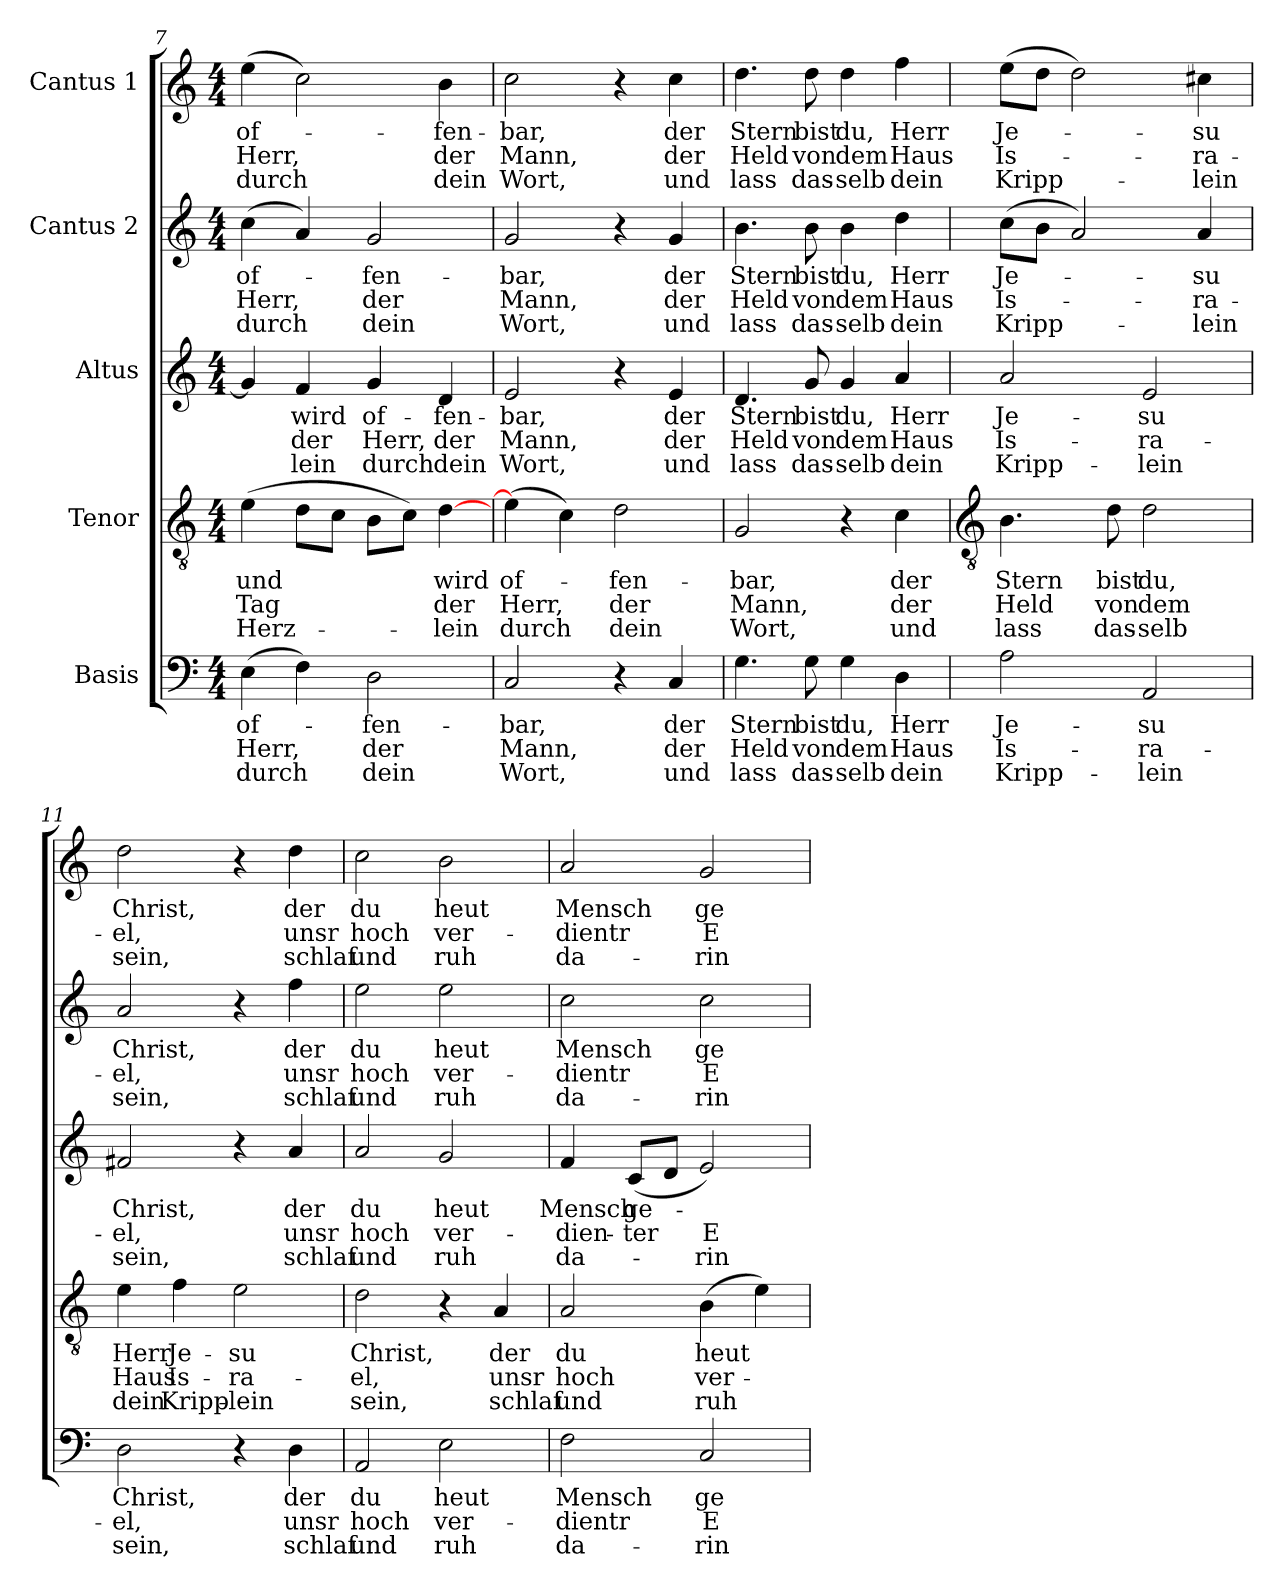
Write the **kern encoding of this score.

**kern	**text	**text	**text	**kern	**text	**text	**text	**kern	**text	**text	**text	**kern	**text	**text	**text	**kern	**text	**text	**text
*part5	*part5	*part5	*part5	*part4	*part4	*part4	*part4	*part3	*part3	*part3	*part3	*part2	*part2	*part2	*part2	*part1	*part1	*part1	*part1
*staff5	*staff5	*staff5	*staff5	*staff4	*staff4	*staff4	*staff4	*staff3	*staff3	*staff3	*staff3	*staff2	*staff2	*staff2	*staff2	*staff1	*staff1	*staff1	*staff1
*I"Basis	*	*	*	*I"Tenor	*	*	*	*I"Altus	*	*	*	*I"Cantus 2	*	*	*	*I"Cantus 1	*	*	*
*clefF4	*	*	*	*clefGv2	*	*	*	*clefG2	*	*	*	*clefG2	*	*	*	*clefG2	*	*	*
*k[]	*	*	*	*k[]	*	*	*	*k[]	*	*	*	*k[]	*	*	*	*k[]	*	*	*
*C:	*	*	*	*C:	*	*	*	*C:	*	*	*	*C:	*	*	*	*C:	*	*	*
*M4/4	*	*	*	*M4/4	*	*	*	*M4/4	*	*	*	*M4/4	*	*	*	*M4/4	*	*	*
=7	=7	=7	=7	=7	=7	=7	=7	=7	=7	=7	=7	=7	=7	=7	=7	=7	=7	=7	=7
!	!LO:LY:b	!LO:LY:b	!LO:LY:b	!	!LO:LY:b	!LO:LY:b	!LO:LY:b	!	!	!	!	!	!LO:LY:b	!LO:LY:b	!LO:LY:b	!	!LO:LY:b	!LO:LY:b	!LO:LY:b
(>4E	of-	-Herr,	durch	(>4e	und	Tag	Herz-	4g]	.	.	.	(<4cc	of-	-Herr,	durch	(>4ee	of-	-Herr,	durch
!	!	!	!	!	!	!	!	!	!LO:LY:b	!LO:LY:b	!LO:LY:b	!	!	!	!	!	!	!	!
4F)	.	.	.	8dL	.	.	.	4f	-wird	der	lein	4a)	.	.	.	2cc)	.	.	.
.	.	.	.	8cJ	.	.	.	.	.	.	.	.	.	.	.	.	.	.	.
!	!LO:LY:b	!LO:LY:b	!LO:LY:b	!	!	!	!	!	!LO:LY:b	!LO:LY:b	!LO:LY:b	!	!LO:LY:b	!LO:LY:b	!LO:LY:b	!	!	!	!
2D	fen-	-der	dein	8BL	.	.	.	4g	of-	-Herr,	durch	2g	fen-	-der	dein	.	.	.	.
.	.	.	.	8cJ)	.	.	.	.	.	.	.	.	.	.	.	.	.	.	.
!	!	!	!	!	!LO:LY:b	!LO:LY:b	!LO:LY:b	!	!LO:LY:b	!LO:LY:b	!LO:LY:b	!	!	!	!	!	!LO:LY:b	!LO:LY:b	!LO:LY:b
.	.	.	.	[4d	-wird	der	lein	4d	fen-	-der	dein	.	.	.	.	4b	fen-	-der	dein
=8	=8	=8	=8	=8	=8	=8	=8	=8	=8	=8	=8	=8	=8	=8	=8	=8	=8	=8	=8
!	!LO:LY:b	!LO:LY:b	!LO:LY:b	!	!LO:LY:b	!LO:LY:b	!LO:LY:b	!	!LO:LY:b	!LO:LY:b	!LO:LY:b	!	!LO:LY:b	!LO:LY:b	!LO:LY:b	!	!LO:LY:b	!LO:LY:b	!LO:LY:b
2C	bar,	Mann,	Wort,	(>4e]	of-	-Herr,	durch	2e	bar,	Mann,	Wort,	2g	bar,	Mann,	Wort,	2cc	bar,	Mann,	Wort,
.	.	.	.	4c)	.	.	.	.	.	.	.	.	.	.	.	.	.	.	.
!	!	!	!	!	!LO:LY:b	!LO:LY:b	!LO:LY:b	!	!	!	!	!	!	!	!	!	!	!	!
4r	.	.	.	2d	fen-	-der	dein	4r	.	.	.	4r	.	.	.	4r	.	.	.
!	!LO:LY:b	!LO:LY:b	!LO:LY:b	!	!	!	!	!	!LO:LY:b	!LO:LY:b	!LO:LY:b	!	!LO:LY:b	!LO:LY:b	!LO:LY:b	!	!LO:LY:b	!LO:LY:b	!LO:LY:b
4C	der	der	und	.	.	.	.	4e	der	der	und	4g	der	der	und	4cc	der	der	und
!!LO:LB:g=z
=9	=9	=9	=9	=9	=9	=9	=9	=9	=9	=9	=9	=9	=9	=9	=9	=9	=9	=9	=9
!	!LO:LY:b	!LO:LY:b	!LO:LY:b	!	!LO:LY:b	!LO:LY:b	!LO:LY:b	!	!LO:LY:b	!LO:LY:b	!LO:LY:b	!	!LO:LY:b	!LO:LY:b	!LO:LY:b	!	!LO:LY:b	!LO:LY:b	!LO:LY:b
4.G	Stern	Held	lass	2G	bar,	Mann,	Wort,	4.d	Stern	Held	lass	4.b	Stern	Held	lass	4.dd	Stern	Held	lass
!	!LO:LY:b	!LO:LY:b	!LO:LY:b	!	!	!	!	!	!LO:LY:b	!LO:LY:b	!LO:LY:b	!	!LO:LY:b	!LO:LY:b	!LO:LY:b	!	!LO:LY:b	!LO:LY:b	!LO:LY:b
8G	bist	von	das-	.	.	.	.	8g	bist	von	das-	8b	bist	von	das-	8dd	bist	von	das-
!	!LO:LY:b	!LO:LY:b	!LO:LY:b	!	!	!	!	!	!LO:LY:b	!LO:LY:b	!LO:LY:b	!	!LO:LY:b	!LO:LY:b	!LO:LY:b	!	!LO:LY:b	!LO:LY:b	!LO:LY:b
4G	-du,	dem	selb	4r	.	.	.	4g	-du,	dem	selb	4b	-du,	dem	selb	4dd	-du,	dem	selb
!	!LO:LY:b	!LO:LY:b	!LO:LY:b	!	!LO:LY:b	!LO:LY:b	!LO:LY:b	!	!LO:LY:b	!LO:LY:b	!LO:LY:b	!	!LO:LY:b	!LO:LY:b	!LO:LY:b	!	!LO:LY:b	!LO:LY:b	!LO:LY:b
4D	Herr	Haus	dein	4c	der	der	und	4a	Herr	Haus	dein	4dd	Herr	Haus	dein	4ff	Herr	Haus	dein
!!LO:LB:g=z
=10	=10	=10	=10	=10	=10	=10	=10	=10	=10	=10	=10	=10	=10	=10	=10	=10	=10	=10	=10
*	*	*	*	*clefGv2	*	*	*	*	*	*	*	*	*	*	*	*	*	*	*
!	!LO:LY:b	!LO:LY:b	!LO:LY:b	!	!LO:LY:b	!LO:LY:b	!LO:LY:b	!	!LO:LY:b	!LO:LY:b	!LO:LY:b	!	!LO:LY:b	!LO:LY:b	!LO:LY:b	!	!LO:LY:b	!LO:LY:b	!LO:LY:b
2A	Je-	-Is-	-Kripp-	4.B	Stern	Held	lass	2a	Je-	-Is-	-Kripp-	(>8ccL	Je-	-Is-	-Kripp-	(>8eeL	Je-	-Is-	-Kripp-
.	.	.	.	.	.	.	.	.	.	.	.	8bJ	.	.	.	8ddJ	.	.	.
.	.	.	.	.	.	.	.	.	.	.	.	2a)	.	.	.	2dd)	.	.	.
!	!	!	!	!	!LO:LY:b	!LO:LY:b	!LO:LY:b	!	!	!	!	!	!	!	!	!	!	!	!
.	.	.	.	8d	bist	von	das-	.	.	.	.	.	.	.	.	.	.	.	.
!	!LO:LY:b	!LO:LY:b	!LO:LY:b	!	!LO:LY:b	!LO:LY:b	!LO:LY:b	!	!LO:LY:b	!LO:LY:b	!LO:LY:b	!	!	!	!	!	!	!	!
2AA	-su	ra-	-lein	2d	-du,	dem	selb	2e	-su	ra-	-lein	.	.	.	.	.	.	.	.
!	!	!	!	!	!	!	!	!	!	!	!	!	!LO:LY:b	!LO:LY:b	!LO:LY:b	!	!LO:LY:b	!LO:LY:b	!LO:LY:b
.	.	.	.	.	.	.	.	.	.	.	.	4a	-su	ra-	-lein	4cc#X	-su	ra-	-lein
=11	=11	=11	=11	=11	=11	=11	=11	=11	=11	=11	=11	=11	=11	=11	=11	=11	=11	=11	=11
!	!LO:LY:b	!LO:LY:b	!LO:LY:b	!	!LO:LY:b	!LO:LY:b	!LO:LY:b	!	!LO:LY:b	!LO:LY:b	!LO:LY:b	!	!LO:LY:b	!LO:LY:b	!LO:LY:b	!	!LO:LY:b	!LO:LY:b	!LO:LY:b
2D	Christ,	el,	sein,	4e	Herr	Haus	dein	2f#X	Christ,	el,	sein,	2a	Christ,	el,	sein,	2dd	Christ,	el,	sein,
!	!	!	!	!	!LO:LY:b	!LO:LY:b	!LO:LY:b	!	!	!	!	!	!	!	!	!	!	!	!
.	.	.	.	4f	Je-	-Is-	-Kripp-	.	.	.	.	.	.	.	.	.	.	.	.
!	!	!	!	!	!LO:LY:b	!LO:LY:b	!LO:LY:b	!	!	!	!	!	!	!	!	!	!	!	!
4r	.	.	.	2e	-su	ra-	-lein	4r	.	.	.	4r	.	.	.	4r	.	.	.
!	!LO:LY:b	!LO:LY:b	!LO:LY:b	!	!	!	!	!	!LO:LY:b	!LO:LY:b	!LO:LY:b	!	!LO:LY:b	!LO:LY:b	!LO:LY:b	!	!LO:LY:b	!LO:LY:b	!LO:LY:b
4D	der	unsr	schlaf	.	.	.	.	4a	der	unsr	schlaf	4ff	der	unsr	schlaf	4dd	der	unsr	schlaf
=12	=12	=12	=12	=12	=12	=12	=12	=12	=12	=12	=12	=12	=12	=12	=12	=12	=12	=12	=12
!	!LO:LY:b	!LO:LY:b	!LO:LY:b	!	!LO:LY:b	!LO:LY:b	!LO:LY:b	!	!LO:LY:b	!LO:LY:b	!LO:LY:b	!	!LO:LY:b	!LO:LY:b	!LO:LY:b	!	!LO:LY:b	!LO:LY:b	!LO:LY:b
2AA	du	hoch	und	2d	Christ,	el,	sein,	2a	du	hoch	und	2ee	du	hoch	und	2cc	du	hoch	und
!	!LO:LY:b	!LO:LY:b	!LO:LY:b	!	!	!	!	!	!LO:LY:b	!LO:LY:b	!LO:LY:b	!	!LO:LY:b	!LO:LY:b	!LO:LY:b	!	!LO:LY:b	!LO:LY:b	!LO:LY:b
2E	heut	ver-	-ruh	4r	.	.	.	2g	heut	ver-	-ruh	2ee	heut	ver-	-ruh	2b	heut	ver-	-ruh
!	!	!	!	!	!LO:LY:b	!LO:LY:b	!LO:LY:b	!	!	!	!	!	!	!	!	!	!	!	!
.	.	.	.	4A	der	unsr	schlaf	.	.	.	.	.	.	.	.	.	.	.	.
=13	=13	=13	=13	=13	=13	=13	=13	=13	=13	=13	=13	=13	=13	=13	=13	=13	=13	=13	=13
!	!LO:LY:b	!LO:LY:b	!LO:LY:b	!	!LO:LY:b	!LO:LY:b	!LO:LY:b	!	!LO:LY:b	!LO:LY:b	!LO:LY:b	!	!LO:LY:b	!LO:LY:b	!LO:LY:b	!	!LO:LY:b	!LO:LY:b	!LO:LY:b
2F	Mensch	dientr	da-	2A	du	hoch	und	4f	Mensch	dien-	-da-	2cc	Mensch	dientr	da-	2a	Mensch	dientr	da-
!	!	!	!	!	!	!	!	!	!LO:LY:b	!LO:LY:b	!	!	!	!	!	!	!	!	!
.	.	.	.	.	.	.	.	(>8cL	-ge-	-ter	.	.	.	.	.	.	.	.	.
.	.	.	.	.	.	.	.	8dJ	.	.	.	.	.	.	.	.	.	.	.
!	!LO:LY:b	!LO:LY:b	!LO:LY:b	!	!LO:LY:b	!LO:LY:b	!LO:LY:b	!	!	!LO:LY:b	!LO:LY:b	!	!LO:LY:b	!LO:LY:b	!LO:LY:b	!	!LO:LY:b	!LO:LY:b	!LO:LY:b
2C	-ge-	-E-	-rin	(>4B	heut	ver-	-ruh	2e)	.	E-	-rin	2cc	-ge-	-E-	-rin	2g	-ge-	-E-	-rin
.	.	.	.	4e)	.	.	.	.	.	.	.	.	.	.	.	.	.	.	.
=	=	=	=	=	=	=	=	=	=	=	=	=	=	=	=	=	=	=	=
*-	*-	*-	*-	*-	*-	*-	*-	*-	*-	*-	*-	*-	*-	*-	*-	*-	*-	*-	*-
